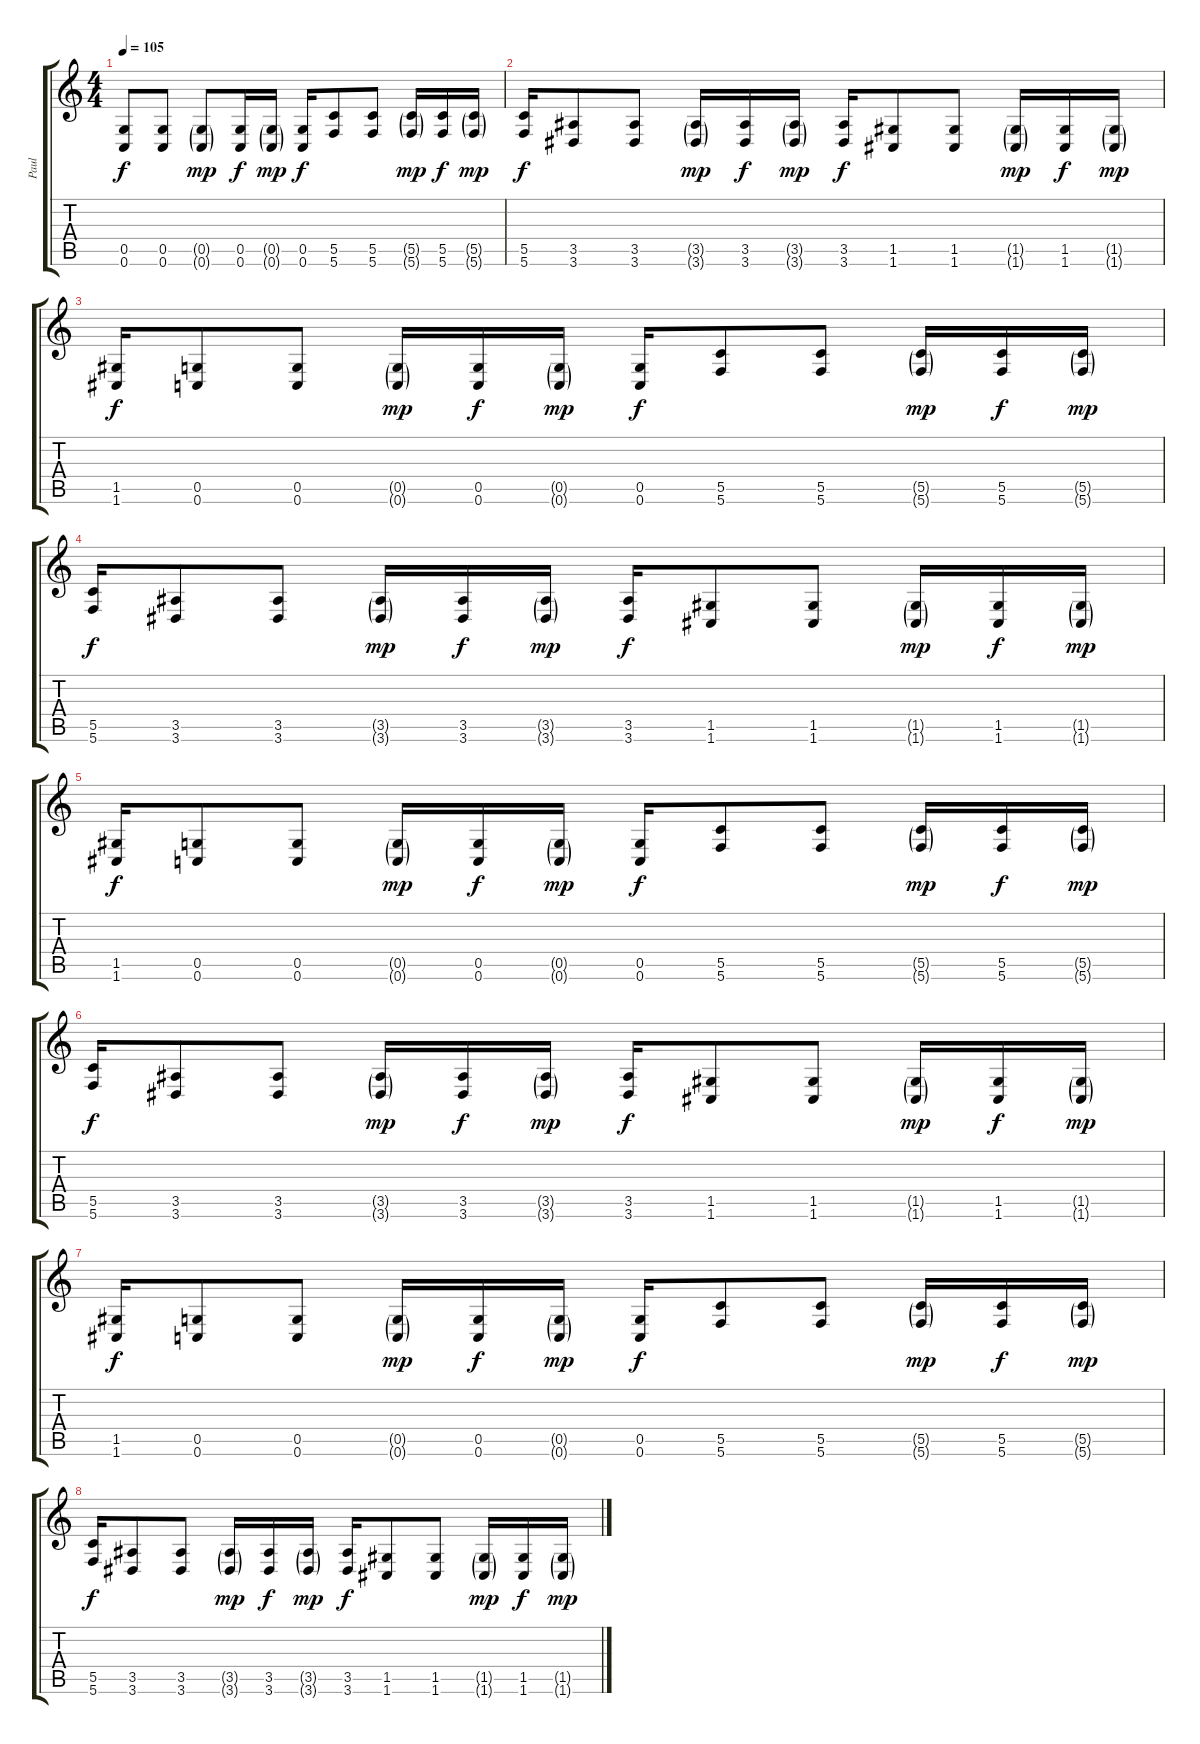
\track ("Paul" "Paul") {instrument distortionguitar}
\staff {score tabs}
\tuning (D4 A3 F3 C3 G2 C2) {hide}
\ts (4 4)
\tempo 105
\clef g2
\ks c
(0.5 0.6).8{dy f volume 10 balance 8 instrument acousticguitarsteel} (0.5 0.6).8 (0.5{g} 0.6{g}).8{dy mp} (0.5 0.6).16{dy f} (0.5{g} 0.6{g}).16{dy mp} (0.5 0.6).16{dy f} (5.5 5.6).8 (5.5 5.6).8 (5.5{g} 5.6{g}).16{dy mp} (5.5 5.6).16{dy f} (5.5{g} 5.6{g}).16{dy mp} |
(5.5 5.6).16{dy f} (3.5 3.6).8 (3.5 3.6).8 (3.5{g} 3.6{g}).16{dy mp} (3.5 3.6).16{dy f} (3.5{g} 3.6{g}).16{dy mp} (3.5 3.6).16{dy f} (1.5 1.6).8 (1.5 1.6).8 (1.5{g} 1.6{g}).16{dy mp} (1.5 1.6).16{dy f} (1.5{g} 1.6{g}).16{dy mp} |
(1.5 1.6).16{dy f} (0.5 0.6).8 (0.5 0.6).8 (0.5{g} 0.6{g}).16{dy mp} (0.5 0.6).16{dy f} (0.5{g} 0.6{g}).16{dy mp} (0.5 0.6).16{dy f} (5.5 5.6).8 (5.5 5.6).8 (5.5{g} 5.6{g}).16{dy mp} (5.5 5.6).16{dy f} (5.5{g} 5.6{g}).16{dy mp} |
(5.5 5.6).16{dy f} (3.5 3.6).8 (3.5 3.6).8 (3.5{g} 3.6{g}).16{dy mp} (3.5 3.6).16{dy f} (3.5{g} 3.6{g}).16{dy mp} (3.5 3.6).16{dy f} (1.5 1.6).8 (1.5 1.6).8 (1.5{g} 1.6{g}).16{dy mp} (1.5 1.6).16{dy f} (1.5{g} 1.6{g}).16{dy mp} |
(1.5 1.6).16{dy f} (0.5 0.6).8 (0.5 0.6).8 (0.5{g} 0.6{g}).16{dy mp} (0.5 0.6).16{dy f} (0.5{g} 0.6{g}).16{dy mp} (0.5 0.6).16{dy f} (5.5 5.6).8 (5.5 5.6).8 (5.5{g} 5.6{g}).16{dy mp} (5.5 5.6).16{dy f} (5.5{g} 5.6{g}).16{dy mp} |
(5.5 5.6).16{dy f} (3.5 3.6).8 (3.5 3.6).8 (3.5{g} 3.6{g}).16{dy mp} (3.5 3.6).16{dy f} (3.5{g} 3.6{g}).16{dy mp} (3.5 3.6).16{dy f} (1.5 1.6).8 (1.5 1.6).8 (1.5{g} 1.6{g}).16{dy mp} (1.5 1.6).16{dy f} (1.5{g} 1.6{g}).16{dy mp} |
(1.5 1.6).16{dy f} (0.5 0.6).8 (0.5 0.6).8 (0.5{g} 0.6{g}).16{dy mp} (0.5 0.6).16{dy f} (0.5{g} 0.6{g}).16{dy mp} (0.5 0.6).16{dy f} (5.5 5.6).8 (5.5 5.6).8 (5.5{g} 5.6{g}).16{dy mp} (5.5 5.6).16{dy f} (5.5{g} 5.6{g}).16{dy mp} |
(5.5 5.6).16{dy f} (3.5 3.6).8 (3.5 3.6).8 (3.5{g} 3.6{g}).16{dy mp} (3.5 3.6).16{dy f} (3.5{g} 3.6{g}).16{dy mp} (3.5 3.6).16{dy f} (1.5 1.6).8 (1.5 1.6).8 (1.5{g} 1.6{g}).16{dy mp} (1.5 1.6).16{dy f} (1.5{g} 1.6{g}).16{dy mp}
